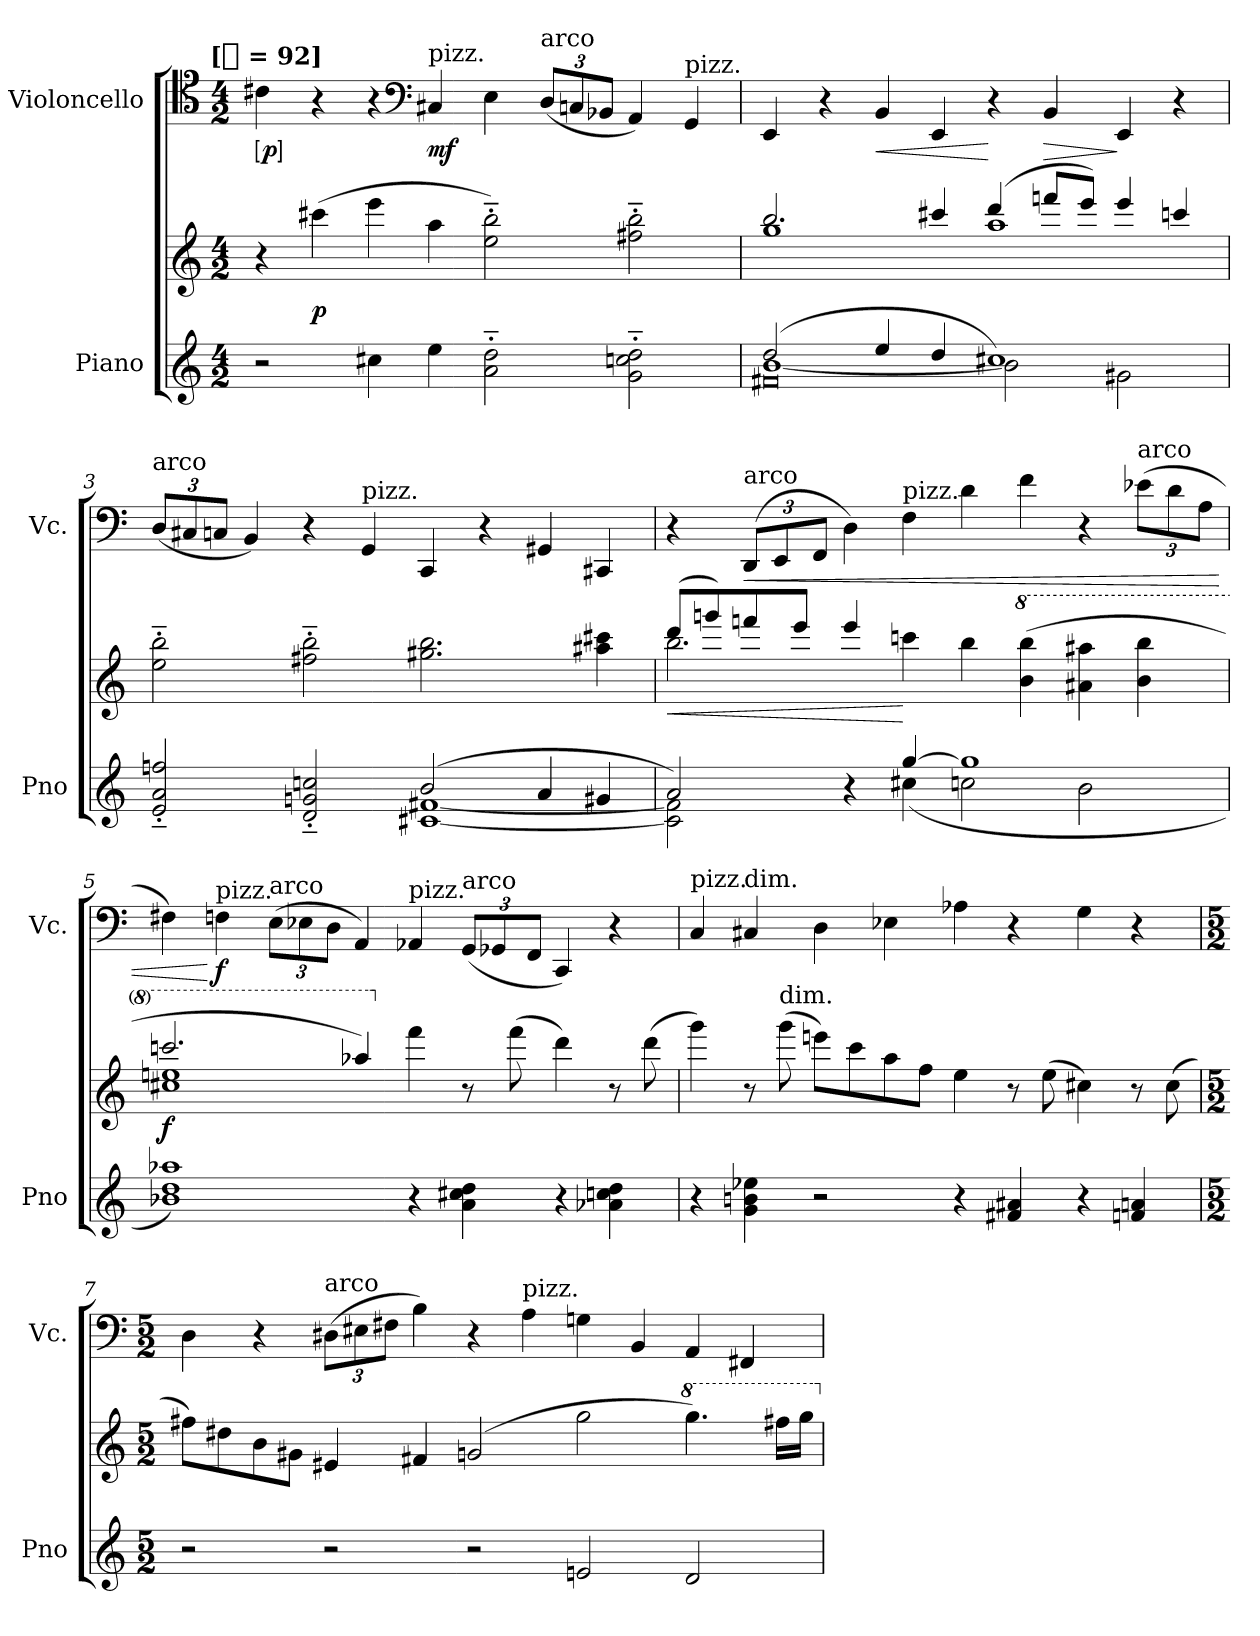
**kern	**kern	**dynam	**kern	**dynam
*part2	*part2	*part2	*part1	*part1
*staff3	*staff2	*staff2/3	*staff1	*staff1
*I"Piano	*	*	*I"Violoncello	*
*I'Pno	*	*	*I'Vc.	*
*clefG2	*clefG2	*	*clefC4	*
*k[]	*k[]	*	*k[]	*
*C:	*C:	*	*C:	*
!!LO:TX:omd:t=[[half] = 92]
*M4/2	*M4/2	*	*M4/2	*
*MM184	*MM184	*	*MM184	*
=1	=1	=1	=1	=1
!	!	!	!	!LO:DY:ed=brack
2r	4r	.	4c#X	p
.	(4ccc#X	p	4r	.
4cc#X	4eee	.	4r	.
*	*	*	*clefF4	*
!	!	!	!LO:TX:a:t=pizz.	!
4ee	4aa	.	4C#X	mf
2a'~ 2dd'~	2ee'~ 2bb'~)	.	4E	.
!	!	!	!LO:TX:a:t=arco	!
.	.	.	(12DL	.
.	.	.	12Cn	.
.	.	.	12BB-XJ	.
2g'~ 2ccn'~ 2dd'~	2ff#X'~ 2bb'~	.	4AA)	.
!	!	!	!LO:TX:a:t=pizz.	!
.	.	.	4GG	.
=2	=2	=2	=2	=2
*^	*^	*	*	*
*	*^	*	*	*	*	*
(2dd	[1b	0f#X	2.bb	1gg	.	4EE	.
.	.	.	.	.	.	4r	.
!	!	!	!	!	!	!	!LO:HP:b
4ee	.	.	.	.	.	4BB	<
4dd	.	.	4ccc#X	.	.	4EE	.
1cc#X)	2b]	.	(4ddd	1aa	.	4r	[
!	!	!	!	!	!	!	!LO:HP:b
.	.	.	8fffnL	.	.	4BB	>
.	.	.	8eeeJ)	.	.	.	.
.	2g#X	.	4eee	.	.	4EE	]
.	.	.	4cccn	.	.	4r	.
*	*v	*v	*	*	*	*	*
*	*	*v	*v	*	*	*
=3	=3	=3	=3	=3	=3
!	!	!	!	!LO:TX:a:t=arco	!
2e'~ 2a'~ 2ffn'~	1ryy	2ee'~ 2bb'~	.	(12DL	.
.	.	.	.	12C#X	.
.	.	.	.	12CnJ	.
.	.	.	.	4BB)	.
2d'~ 2gn'~ 2ccn'~	.	2ff#X'~ 2bb'~	.	4r	.
!	!	!	!	!LO:TX:a:t=pizz.	!
.	.	.	.	4GG	.
(2b	[1c#X [1f#X	2.gg#X 2.bb	.	4CC	.
.	.	.	.	4r	.
4a	.	.	.	4GG#X	.
4g#X	.	4aa#X 4ccc#X	.	4CC#X	.
=4	=4	=4	=4	=4	=4
*	*	*^	*	*	*
!	!	!	!	!LO:HP:b	!	!
2a)	2c#] 2f#]	(8dddL	2.bb	<	4r	.
.	.	8gggn)	.	.	.	.
!	!	!	!	!	!LO:TX:a:t=arco	!
!	!	!	!	!	!	!LO:HP:b
.	.	8fffn	.	.	(12DDL	<
.	.	.	.	.	12EE	.
.	.	8eeeJ	.	.	.	.
.	.	.	.	.	12FFJ	.
4r	4ryy	4eee	.	.	4D)	.
!	!	!	!	!	!LO:TX:a:t=pizz.	!
[4gg	(4cc#X	4cccn	1ryy	[	4F	.
1gg]	2ccn	4bb	.	.	4d	.
*	*	*8va	*	*	*	*
.	.	(4bb 4bbb	.	.	4f	.
.	2b	4aa#X 4aaa#X	.	.	4r	.
!	!	!	!	!	!LO:TX:a:t=arco	!
.	.	4bb 4bbb	4ryy	.	(12e-XL	.
.	.	.	.	.	12d	.
.	.	.	.	.	12AJ	.
*v	*v	*	*	*	*	*
=5	=5	=5	=5	=5	=5
1b-X 1dd 1aa-X)	2.ccccn	1ccc#X 1eeen	f	4F#X)	.
!	!	!	!	!LO:TX:a:t=pizz.	!
.	.	.	.	4Fn	[ f
!	!	!	!	!LO:TX:a:t=arco	!
.	.	.	.	(12EL	.
.	.	.	.	12E-X	.
.	.	.	.	12DJ	.
.	4aaa-X)	.	.	4AA)	.
*	*X8va	*	*	*	*
!	!	!	!	!LO:TX:a:t=pizz.	!
4r	4fff	1ryy	.	4AA-X	.
!	!	!	!	!LO:TX:a:t=arco	!
4a 4cc#X 4dd	8r	.	.	(12GGL	.
.	.	.	.	12GG-X	.
.	(8fff	.	.	.	.
.	.	.	.	12FFJ	.
4r	4ddd)	.	.	4CC)	.
4a-X 4ccn 4dd	8r	.	.	4r	.
.	(8ddd	.	.	.	.
*	*v	*v	*	*	*
=6	=6	=6	=6	=6
!	!	!	!LO:TX:a:t=pizz.	!
4r	4ggg)	.	4C	.
!	!	!	!LO:TX:t=dim.	!
4g 4bn 4ee-X	8r	.	4C#X	.
!	!LO:TX:t=dim.	!	!	!
.	(8ggg	.	.	.
2r	8eeenL)	.	4D	.
.	8ccc	.	.	.
.	8aa	.	4E-X	.
.	8ffJ	.	.	.
4r	4ee	.	4A-X	.
4f#X/ 4a#X/	8r	.	4r	.
.	(8ee	.	.	.
4r	4cc#X)	.	4G	.
4fn/ 4an/	8r	.	4r	.
.	(8cc#	.	.	.
=7	=7	=7	=7	=7
*M5/2	*M5/2	*	*M5/2	*
2r	8ff#XL)	.	4D	.
.	8dd#X	.	.	.
.	8b	.	4r	.
.	8g#XJ	.	.	.
!	!	!	!LO:TX:a:t=arco	!
2r	4e#X	.	(12D#XL	.
.	.	.	12E#X	.
.	.	.	12F#XJ	.
.	4f#X	.	4B)	.
2r	(2gn	.	4r	.
!	!	!	!LO:TX:a:t=pizz.	!
.	.	.	4A	.
2en	2gg	.	4Gn	.
.	.	.	4BB	.
*	*8va	*	*	*
2d	4.ggg)	.	4AA	.
.	.	.	4FF#X	.
.	16fff#XLL	.	.	.
.	16gggJJ	.	.	.
*	*X8va	*	*	*
=	=	=	=	=
*-	*-	*-	*-	*-
